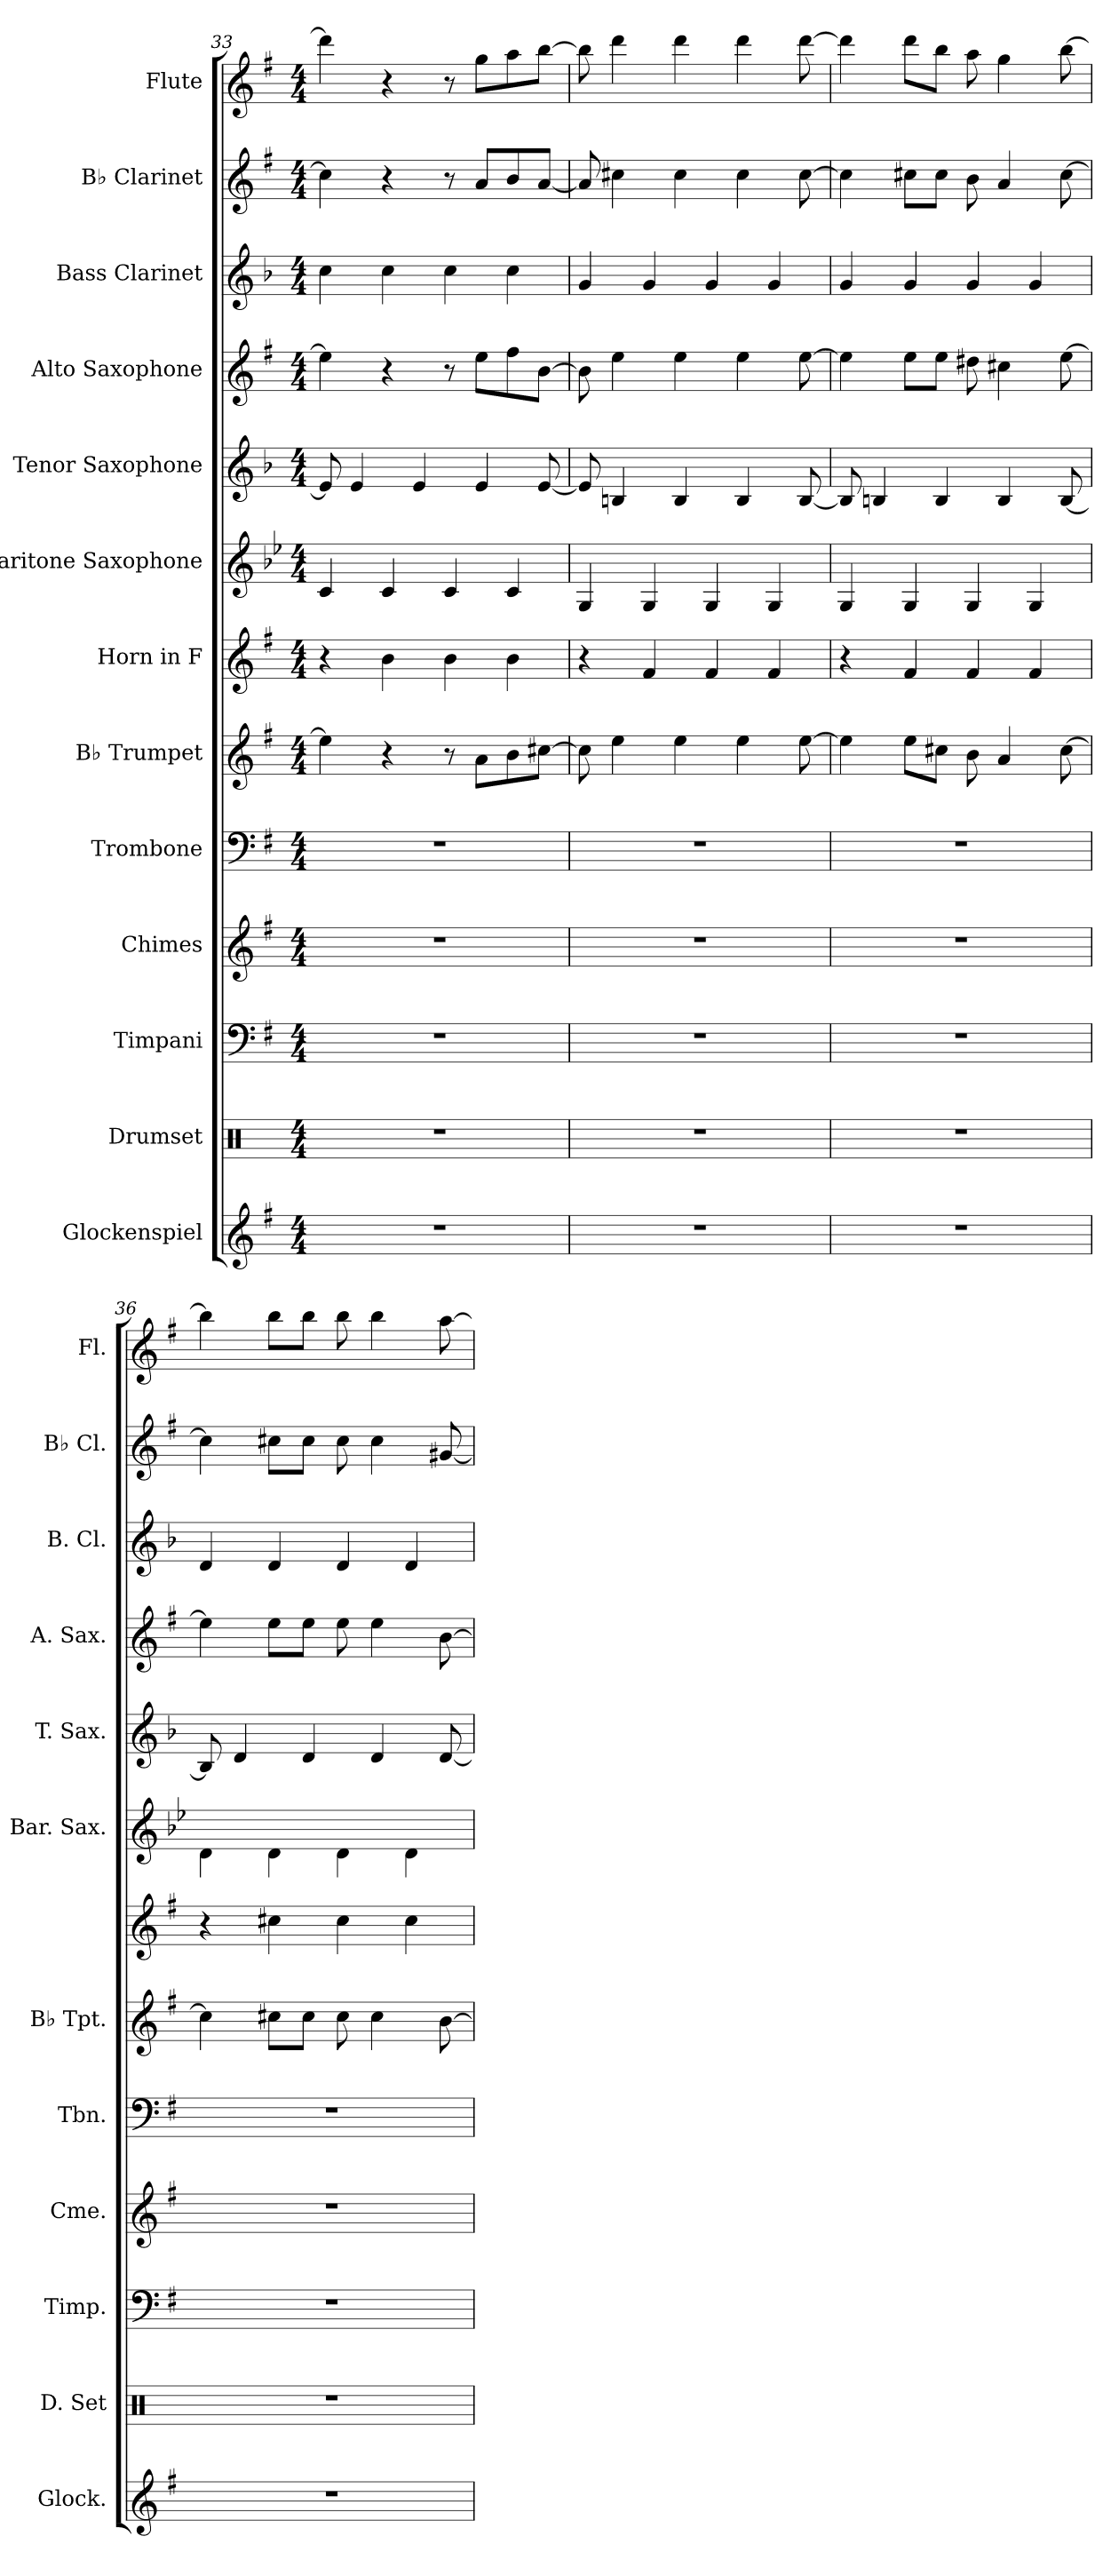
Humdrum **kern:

**kern	**kern	**kern	**kern	**kern	**kern	**kern	**kern	**kern	**kern	**kern	**kern	**kern
*part13	*part12	*part11	*part10	*part9	*part8	*part7	*part6	*part5	*part4	*part3	*part2	*part1
*staff13	*staff12	*staff11	*staff10	*staff9	*staff8	*staff7	*staff6	*staff5	*staff4	*staff3	*staff2	*staff1
*I"Glockenspiel	*I"Drumset	*I"Timpani	*I"Chimes	*I"Trombone	*I"B♭ Trumpet	*I"Horn in F	*I"Baritone Saxophone	*I"Tenor Saxophone	*I"Alto Saxophone	*I"Bass Clarinet	*I"B♭ Clarinet	*I"Flute
*I'Glock.	*I'D. Set	*I'Timp.	*I'Cme.	*I'Tbn.	*I'B♭ Tpt.	*	*I'Bar. Sax.	*I'T. Sax.	*I'A. Sax.	*I'B. Cl.	*I'B♭ Cl.	*I'Fl.
*clefG2	*clefX	*clefF4	*clefG2	*clefF4	*clefG2	*clefG2	*clefG2	*clefG2	*clefG2	*clefG2	*clefG2	*clefG2
*ITrd-14c-24	*	*	*	*	*ITrd1c2	*ITrd4c7	*ITrd12c21	*ITrd8c14	*ITrd5c9	*ITrd8c14	*ITrd1c2	*
*k[f#]	*k[]	*k[f#]	*k[f#]	*k[f#]	*k[b-]	*k[]	*k[b-e-]	*k[b-]	*k[b-e-]	*k[b-]	*k[b-]	*k[f#]
*M4/4	*M4/4	*M4/4	*M4/4	*M4/4	*M4/4	*M4/4	*M4/4	*M4/4	*M4/4	*M4/4	*M4/4	*M4/4
=33	=33	=33	=33	=33	=33	=33	=33	=33	=33	=33	=33	=33
1r	1r	1r	1r	1r	4dd\]	4r	4C/	8E/]	4g\]	4c\	4b\]	4ddd\]
.	.	.	.	.	.	.	.	4E/	.	.	.	.
.	.	.	.	.	4r	4e\	4C/	.	4r	4c\	4r	4r
.	.	.	.	.	.	.	.	4E/	.	.	.	.
.	.	.	.	.	8r	4e\	4C/	.	8r	4c\	8r	8r
.	.	.	.	.	8g\L	.	.	4E/	8g\L	.	8g/L	8gg\L
.	.	.	.	.	8a\	4e\	4C/	.	8a\	4c\	8a/	8aa\
.	.	.	.	.	[8bn\J	.	.	[8E/	[8d\J	.	[8g/J	[8bb\J
!!LO:PB:g=z
=34	=34	=34	=34	=34	=34	=34	=34	=34	=34	=34	=34	=34
1r	1r	1r	1r	1r	8b\]	4r	4GG/	8E/]	8d\]	4G/	8g/]	8bb\]
.	.	.	.	.	4dd\	.	.	4BBn/	4g\	.	4bn\	4ddd\
.	.	.	.	.	.	4B/	4GG/	.	.	4G/	.	.
.	.	.	.	.	4dd\	.	.	4BB/	4g\	.	4b\	4ddd\
.	.	.	.	.	.	4B/	4GG/	.	.	4G/	.	.
.	.	.	.	.	4dd\	.	.	4BB/	4g\	.	4b\	4ddd\
.	.	.	.	.	.	4B/	4GG/	.	.	4G/	.	.
.	.	.	.	.	[8dd\	.	.	[8BB/	[8g\	.	[8b\	[8ddd\
=35	=35	=35	=35	=35	=35	=35	=35	=35	=35	=35	=35	=35
1r	1r	1r	1r	1r	4dd\]	4r	4GG/	8BB/]	4g\]	4G/	4b\]	4ddd\]
.	.	.	.	.	.	.	.	4BBn/	.	.	.	.
.	.	.	.	.	8dd\L	4B/	4GG/	.	8g\L	4G/	8bn\L	8ddd\L
.	.	.	.	.	8bn\J	.	.	4BB/	8g\J	.	8b\J	8bb\J
.	.	.	.	.	8a\	4B/	4GG/	.	8f#X\	4G/	8a\	8aa\
.	.	.	.	.	4g/	.	.	4BB/	4en\	.	4g/	4gg\
.	.	.	.	.	.	4B/	4GG/	.	.	4G/	.	.
.	.	.	.	.	[8b\	.	.	[8BB/	[8g\	.	[8b\	[8bb\
=36	=36	=36	=36	=36	=36	=36	=36	=36	=36	=36	=36	=36
1r	1r	1r	1r	1r	4b\]	4r	4D\	8BB/]	4g\]	4D/	4b\]	4bb\]
.	.	.	.	.	.	.	.	4D/	.	.	.	.
.	.	.	.	.	8bn\L	4f#X\	4D\	.	8g\L	4D/	8bn\L	8bb\L
.	.	.	.	.	8b\J	.	.	4D/	8g\J	.	8b\J	8bb\J
.	.	.	.	.	8b\	4f#\	4D\	.	8g\	4D/	8b\	8bb\
.	.	.	.	.	4b\	.	.	4D/	4g\	.	4b\	4bb\
.	.	.	.	.	.	4f#\	4D\	.	.	4D/	.	.
.	.	.	.	.	[8a\	.	.	[8D/	[8d\	.	[8f#X/	[8aa\
=	=	=	=	=	=	=	=	=	=	=	=	=
*-	*-	*-	*-	*-	*-	*-	*-	*-	*-	*-	*-	*-
